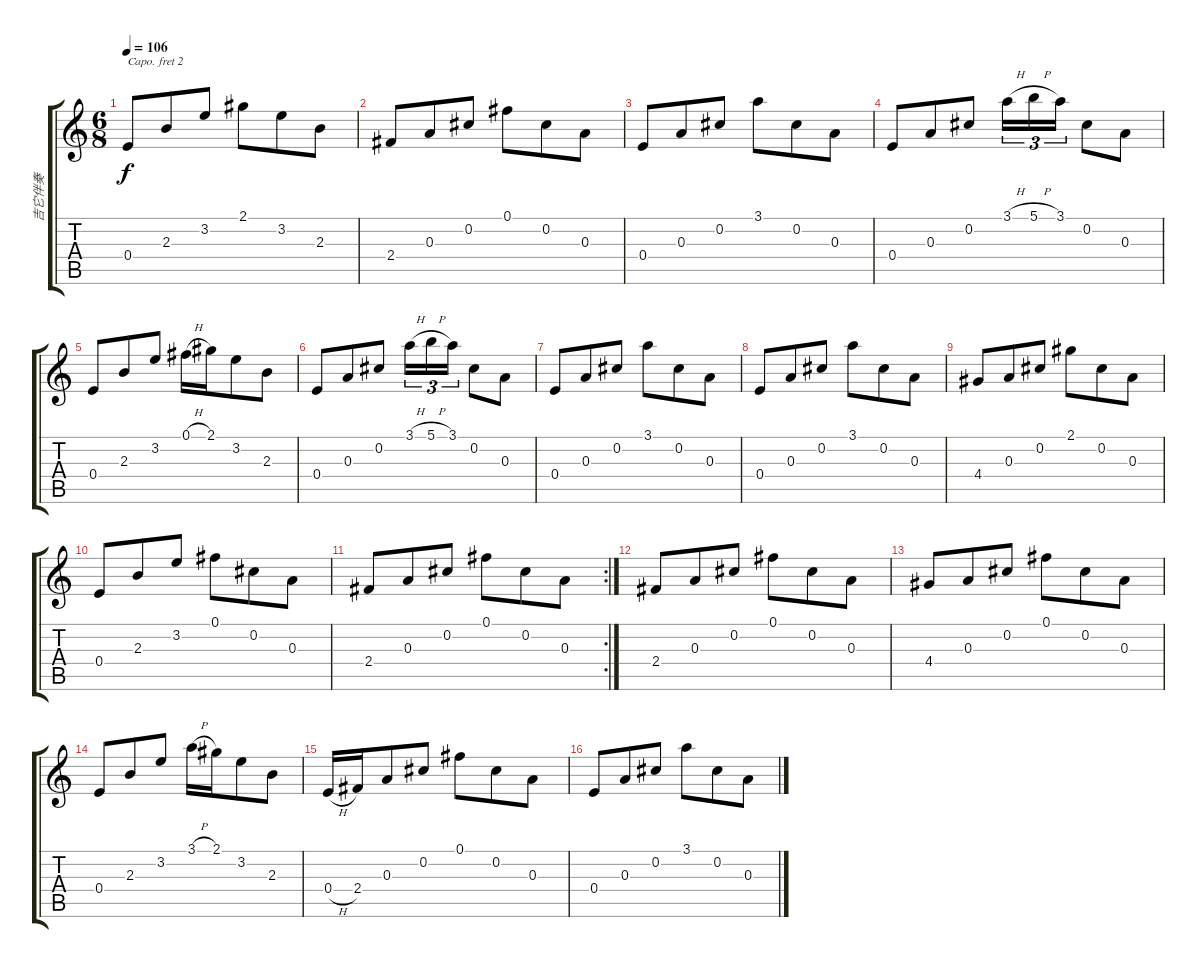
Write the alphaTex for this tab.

\track ("吉它伴奏" "吉它伴奏") {instrument acousticguitarsteel}
\staff {score tabs}
\capo 2
\tuning (E4 B3 G3 D3 A2 E2) {hide}
\ts (6 8)
\tempo 106
\clef g2
\ks c
0.4.8{dy f} 2.3.8 3.2.8 2.1.8 3.2.8 2.3.8 |
2.4.8 0.3.8 0.2.8 0.1.8 0.2.8 0.3.8 |
0.4.8 0.3.8 0.2.8 3.1.8 0.2.8 0.3.8 |
0.4.8 0.3.8 0.2.8 3.1{h}.16{tu (3 2)} 5.1{h}.16{tu (3 2)} 3.1.16{tu (3 2)} 0.2.8 0.3.8 |
0.4.8 2.3.8 3.2.8 0.1{h}.16 2.1.16 3.2.8 2.3.8 |
0.4.8 0.3.8 0.2.8 3.1{h}.16{tu (3 2)} 5.1{h}.16{tu (3 2)} 3.1.16{tu (3 2)} 0.2.8 0.3.8 |
0.4.8 0.3.8 0.2.8 3.1.8 0.2.8 0.3.8 |
0.4.8 0.3.8 0.2.8 3.1.8 0.2.8 0.3.8 |
4.4.8 0.3.8 0.2.8 2.1.8 0.2.8 0.3.8 |
0.4.8 2.3.8 3.2.8 0.1.8 0.2.8 0.3.8 |
\rc 2
2.4.8 0.3.8 0.2.8 0.1.8 0.2.8 0.3.8 |
2.4.8 0.3.8 0.2.8 0.1.8 0.2.8 0.3.8 |
4.4.8 0.3.8 0.2.8 0.1.8 0.2.8 0.3.8 |
0.4.8 2.3.8 3.2.8 3.1{h}.16 2.1.16 3.2.8 2.3.8 |
0.4{h}.16 2.4.16 0.3.8 0.2.8 0.1.8 0.2.8 0.3.8 |
0.4.8 0.3.8 0.2.8 3.1.8 0.2.8 0.3.8
